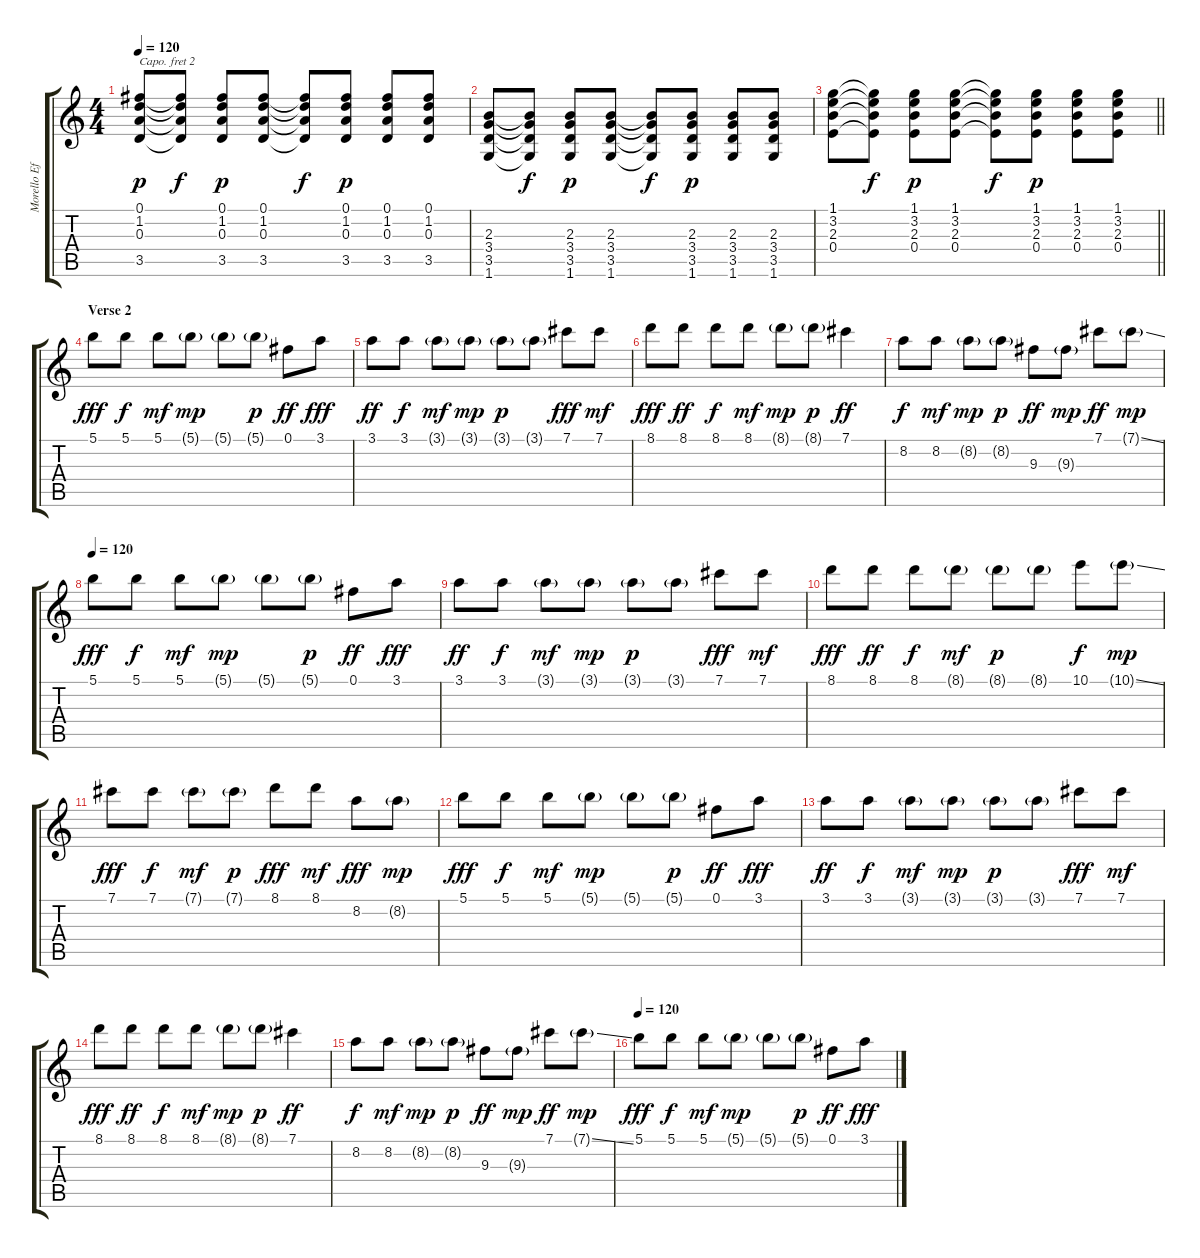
\track ("Morello Effects" "Morello Ef") {instrument electricguitarclean}
\staff {score tabs}
\capo 2
\tuning (E4 B3 G3 D3 A2 E2) {hide}
\ts (4 4)
\tempo 120
\clef g2
\ks c
(0.1 1.2 0.3 3.5).8{dy p} (0.1{t} 1.2{t} 0.3{t} 3.5{t}).8{dy f} (0.1 1.2 0.3 3.5).8{dy p} (0.1 1.2 0.3 3.5).8 (0.1{t} 1.2{t} 0.3{t} 3.5{t}).8{dy f} (0.1 1.2 0.3 3.5).8{dy p} (0.1 1.2 0.3 3.5).8 (0.1 1.2 0.3 3.5).8 |
(2.3 3.4 3.5 1.6).8 (2.3{t} 3.4{t} 3.5{t} 1.6{t}).8{dy f} (2.3 3.4 3.5 1.6).8{dy p} (2.3 3.4 3.5 1.6).8 (2.3{t} 3.4{t} 3.5{t} 1.6{t}).8{dy f} (2.3 3.4 3.5 1.6).8{dy p} (2.3 3.4 3.5 1.6).8 (2.3 3.4 3.5 1.6).8 |
\barLineRight lightlight
(1.1 3.2 2.3 0.4).8 (1.1{t} 3.2{t} 2.3{t} 0.4{t}).8{dy f} (1.1 3.2 2.3 0.4).8{dy p} (1.1 3.2 2.3 0.4).8 (1.1{t} 3.2{t} 2.3{t} 0.4{t}).8{dy f} (1.1 3.2 2.3 0.4).8{dy p} (1.1 3.2 2.3 0.4).8 (1.1 3.2 2.3 0.4).8 |
\section ("" "Verse 2")
5.1.8{dy fff instrument electricguitarclean} 5.1.8{dy f} 5.1.8{dy mf} 5.1{g}.8{dy mp} 5.1{g}.8 5.1{g}.8{dy p} 0.1.8{dy ff} 3.1.8{dy fff} |
3.1.8{dy ff} 3.1.8{dy f} 3.1{g}.8{dy mf} 3.1{g}.8{dy mp} 3.1{g}.8{dy p} 3.1{g}.8 7.1.8{dy fff} 7.1.8{dy mf} |
8.1.8{dy fff} 8.1.8{dy ff} 8.1.8{dy f} 8.1.8{dy mf} 8.1{g}.8{dy mp} 8.1{g}.8{dy p} 7.1.4{dy ff} |
8.2.8{dy f} 8.2.8{dy mf} 8.2{g}.8{dy mp} 8.2{g}.8{dy p} 9.3.8{dy ff} 9.3{g}.8{dy mp} 7.1.8{dy ff} 7.1{ss g}.8{dy mp} |
\tempo 120
5.1.8{dy fff} 5.1.8{dy f} 5.1.8{dy mf} 5.1{g}.8{dy mp} 5.1{g}.8 5.1{g}.8{dy p} 0.1.8{dy ff} 3.1.8{dy fff} |
3.1.8{dy ff} 3.1.8{dy f} 3.1{g}.8{dy mf} 3.1{g}.8{dy mp} 3.1{g}.8{dy p} 3.1{g}.8 7.1.8{dy fff} 7.1.8{dy mf} |
8.1.8{dy fff} 8.1.8{dy ff} 8.1.8{dy f} 8.1{g}.8{dy mf} 8.1{g}.8{dy p} 8.1{g}.8 10.1.8{dy f} 10.1{ss g}.8{dy mp} |
7.1.8{dy fff} 7.1.8{dy f} 7.1{g}.8{dy mf} 7.1{g}.8{dy p} 8.1.8{dy fff} 8.1.8{dy mf} 8.2.8{dy fff} 8.2{g}.8{dy mp} |
5.1.8{dy fff} 5.1.8{dy f} 5.1.8{dy mf} 5.1{g}.8{dy mp} 5.1{g}.8 5.1{g}.8{dy p} 0.1.8{dy ff} 3.1.8{dy fff} |
3.1.8{dy ff} 3.1.8{dy f} 3.1{g}.8{dy mf} 3.1{g}.8{dy mp} 3.1{g}.8{dy p} 3.1{g}.8 7.1.8{dy fff} 7.1.8{dy mf} |
8.1.8{dy fff} 8.1.8{dy ff} 8.1.8{dy f} 8.1.8{dy mf} 8.1{g}.8{dy mp} 8.1{g}.8{dy p} 7.1.4{dy ff} |
8.2.8{dy f} 8.2.8{dy mf} 8.2{g}.8{dy mp} 8.2{g}.8{dy p} 9.3.8{dy ff} 9.3{g}.8{dy mp} 7.1.8{dy ff} 7.1{ss g}.8{dy mp} |
\tempo 120
5.1.8{dy fff} 5.1.8{dy f} 5.1.8{dy mf} 5.1{g}.8{dy mp} 5.1{g}.8 5.1{g}.8{dy p} 0.1.8{dy ff} 3.1.8{dy fff}
